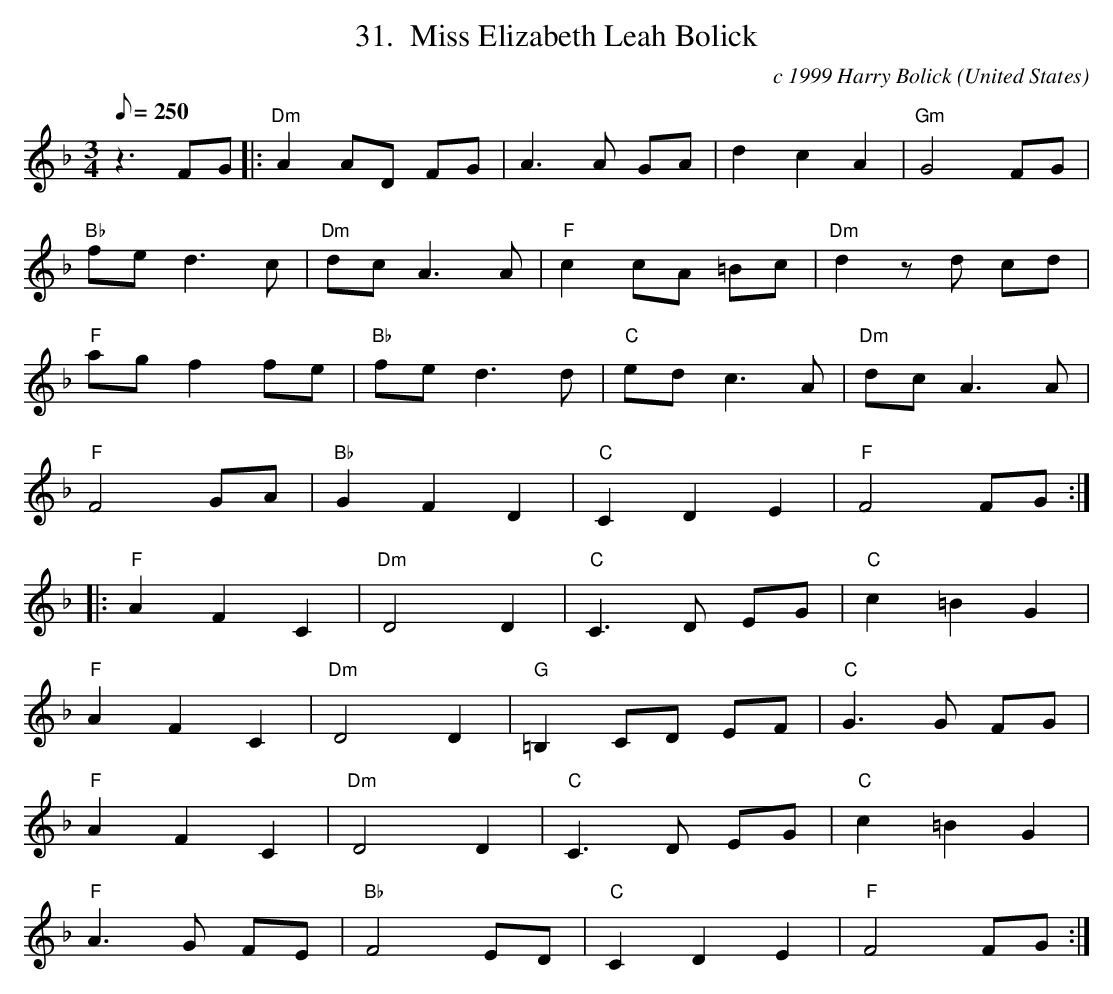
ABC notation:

X:1
T:31.  Miss Elizabeth Leah Bolick
C:c 1999 Harry Bolick
O:United States
M:3/4
L:1/8
Q:250
K:F
z3 FG |: "Dm" A2 AD FG |  A3 A GA |  d2  c2 A2 | "Gm"  G4 FG |
"Bb" fe d3 c | "Dm"  dc A3  A | "F" c2 cA =Bc  | "Dm" d2 z d cd |
"F"  ag f2 fe | "Bb"  fe d3 d  |  "C" ed  c3 A | "Dm" dc  A3 A |
"F" F4 GA | "Bb"  G2 F2 D2 | "C"  C2 D2 E2 | "F"  F4 FG :|
|: "F" A2  F2 C2 | "Dm"  D4 D2 | "C"  C3  D EG | "C"  c2 =B2 G2  |
 "F" A2 F2 C2 | "Dm"  D4 D2 | "G" =B,2 CD EF | "C" G3 G FG |
 "F"  A2  F2 C2 | "Dm"  D4 D2 | "C" C3 D EG | "C" c2 =B2 G2  |
 "F"  A3 G FE | "Bb"  F4 ED | "C"  C2D2 E2 | "F"  F4 FG :|
